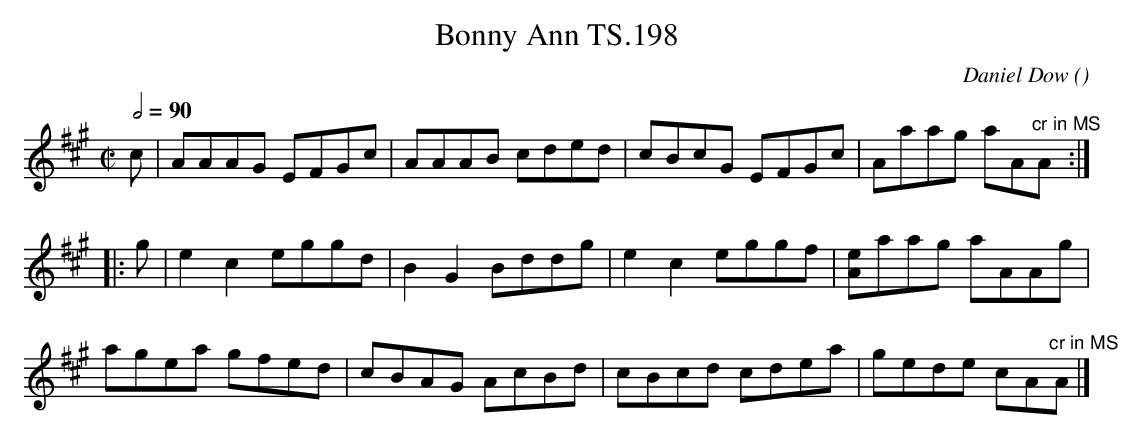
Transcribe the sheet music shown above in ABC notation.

X:1
T:Bonny Ann TS.198
M:C|
L:1/8
Q:1/2=90
O:
C:Daniel Dow
K:A
c|AAAG EFGc|AAAB cded|cBcG EFGc|Aaag aA"^cr in MS"A:|
|:g|e2c2eggd|B2G2Bddg|e2c2eggf|[Ae]aag aAAg|
agea gfed|cBAG AcBd|cBcd cdea|gede cA"^cr in MS"A|]
